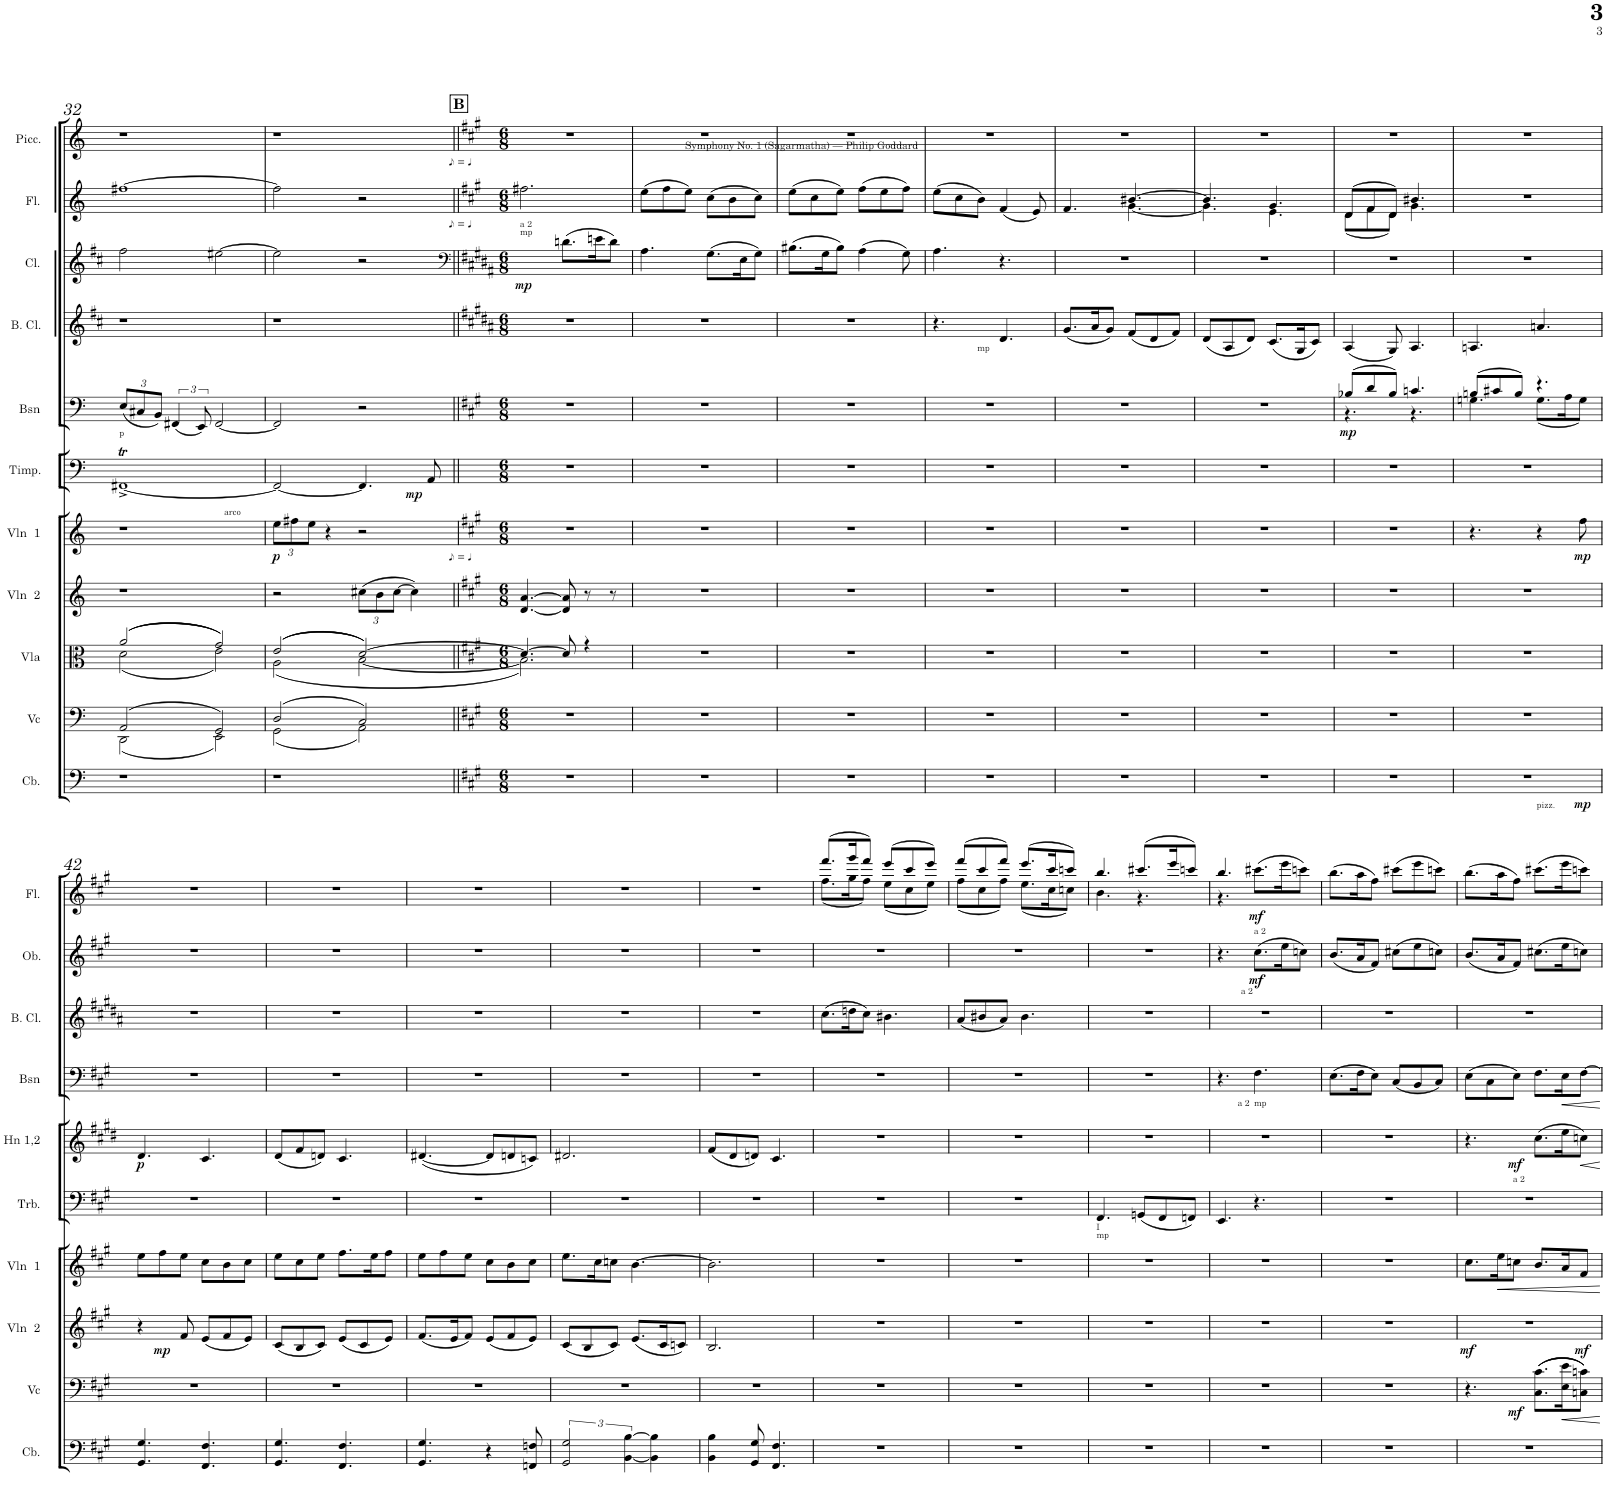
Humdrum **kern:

**kern	**dynam	**kern	**dynam	**kern	**kern	**dynam	**kern	**dynam	**kern	**dynam	**kern	**kern	**dynam	**kern	**dynam	**kern	**kern	**dynam	**kern	**dynam	**kern	**dynam
*part12	*part12	*part11	*part11	*part10	*part9	*part9	*part8	*part8	*part7	*part7	*part6	*part6	*part6	*part5	*part5	*part4	*part3	*part3	*part2	*part2	*part1	*part1
*staff13	*staff13	*staff12	*staff12	*staff11	*staff10	*staff10	*staff9	*staff9	*staff8	*staff8	*staff7	*staff6	*staff6/7	*staff5	*staff5	*staff4	*staff3	*staff3	*staff2	*staff2	*staff1	*staff1
*I"Contrabass	*	*I"Violoncello	*	*I"Viola	*I"Violin  2	*	*I"Violin  1	*	*I"Timpani	*	*I"Horn in F 1, 2	*	*	*I"Bassoon 1, 2	*	*I"Bass Clarinet in Bb	*I"Clarinet in Bb 1, 2	*	*I"Oboe 1, 2	*	*I"Flute 1, 2	*
*I'Cb.	*	*I'Vc	*	*I'Vla	*I'Vln  2	*	*I'Vln  1	*	*I'Timp.	*	*I'Hn 1,2	*	*	*I'Bsn	*	*I'B. Cl.	*I'Cl.	*	*I'Ob.	*	*I'Fl.	*
!!LO:PB:g=z
*clefF4	*	*clefF4	*	*clefC3	*clefG2	*	*clefG2	*	*clefF4	*	*clefF4	*clefG2	*	*clefF4	*	*clefG2	*clefG2	*	*clefG2	*	*clefG2	*
*Trd7c12	*	*	*	*	*	*	*	*	*	*	*	*Trd4c7	*	*	*	*Trd8c14	*Trd1c2	*	*	*	*	*
*k[]	*	*k[]	*	*k[]	*k[]	*	*k[]	*	*k[]	*	*k[]	*k[f#]	*	*k[]	*	*k[f#c#]	*k[f#c#]	*	*k[]	*	*k[]	*
*M4/4	*	*M4/4	*	*M4/4	*M4/4	*	*M4/4	*	*M4/4	*	*M4/4	*M4/4	*	*M4/4	*	*M4/4	*M4/4	*	*M4/4	*	*M4/4	*
=32	=32	=32	=32	=32	=32	=32	=32	=32	=32	=32	=32	=32	=32	=32	=32	=32	=32	=32	=32	=32	=32	=32
*	*	*^	*	*^	*	*	*	*	*	*	*	*	*	*	*	*	*	*	*	*	*	*
*	*	*	*	*	*	*	*	*	*	*	*	*	*	*	*	*Xbrackettup	*	*	*	*	*	*	*	*
!	!	!	!	!	!	!	!	!	!	!	!	!	!	!	!	!LO:TX:b:t=p	!	!	!	!	!	!	!	!
1r	.	(2AA/	(2DD\	.	((2a/	(2d\	1r	.	1r	.	[1FF#Xt^	.	1r	1r	.	(12E/L	.	1r	2ff#\	.	1r	.	[1ff#X	.
.	.	.	.	.	.	.	.	.	.	.	.	.	.	.	.	12C#X/	.	.	.	.	.	.	.	.
.	.	.	.	.	.	.	.	.	.	.	.	.	.	.	.	12BB/J)	.	.	.	.	.	.	.	.
*	*	*	*	*	*	*	*	*	*	*	*	*	*	*	*	*brackettup	*	*	*	*	*	*	*	*
.	.	.	.	.	.	.	.	.	.	.	.	.	.	.	.	(6FF#X/	.	.	.	.	.	.	.	.
.	.	.	.	.	.	.	.	.	.	.	.	.	.	.	.	12EE/)	.	.	.	.	.	.	.	.
.	.	2GG/)	2EE\)	.	2g/))	2e\)	.	.	.	.	.	.	.	.	.	[2FF#/	.	.	[2ee#X\	.	.	.	.	.
=33	=33	=33	=33	=33	=33	=33	=33	=33	=33	=33	=33	=33	=33	=33	=33	=33	=33	=33	=33	=33	=33	=33	=33	=33
*	*	*	*	*	*	*	*	*	*Xbrackettup	*	*	*	*	*	*	*	*	*	*	*	*	*	*	*
!	!	!	!	!	!	!	!	!	!	!LO:DY:b	!	!	!	!	!	!	!	!	!	!	!	!	!	!
*	*	*	*	*	*	*	*	*	*	*	*^	*	*	*	*	*	*	*	*	*	*	*	*^	*
1r	.	(2D/	(2GG\	.	((2e/	(2A\	2r	.	12ee\L	p	2FF#/_	2.ryy	.	1r	1r	.	2FF#/]	.	1r	2ee#\]	.	1r	.	2ff#\]	2ryy	.
.	.	.	.	.	.	.	.	.	12ff#X\	.	.	.	.	.	.	.	.	.	.	.	.	.	.	.	.	.
.	.	.	.	.	.	.	.	.	12ee\J	.	.	.	.	.	.	.	.	.	.	.	.	.	.	.	.	.
.	.	.	.	.	.	.	.	.	4r	.	.	.	.	.	.	.	.	.	.	.	.	.	.	.	.	.
*	*	*	*	*	*	*	*Xbrackettup	*	*	*	*	*	*	*	*	*	*	*	*	*	*	*	*	*	*	*
.	.	2C/)	2AA\)	.	[2d/))	[2B\	(12cc#X\L	.	2r	.	4.FF#/]	.	.	.	.	.	2r	.	.	2r	.	.	.	2r	4ryy	.
.	.	.	.	.	.	.	12b\	.	.	.	.	.	.	.	.	.	.	.	.	.	.	.	.	.	.	.
.	.	.	.	.	.	.	[12cc#\J	.	.	.	.	.	.	.	.	.	.	.	.	.	.	.	.	.	.	.
!	!	!	!	!	!	!	!	!	!	!	!	!	!LO:DY:b	!	!	!	!	!	!	!	!	!	!	!	!	!
.	.	.	.	.	.	.	4cc#\])	.	.	.	.	4ryy	mp	.	.	.	.	.	.	.	.	.	.	.	8ryy	.
.	.	.	.	.	.	.	.	.	.	.	8AA/	.	.	.	.	.	.	.	.	.	.	.	.	.	16ryy	.
.	.	.	.	.	.	.	.	.	.	.	.	.	.	.	.	.	.	.	.	.	.	.	.	.	32ryy	.
.	.	.	.	.	.	.	.	.	.	.	.	.	.	.	.	.	.	.	.	.	.	.	.	.	64ryy	.
.	.	.	.	.	.	.	.	.	.	.	.	.	.	.	.	.	.	.	.	.	.	.	.	.	128...ryy	.
.	.	.	.	.	.	.	.	.	.	.	.	.	.	.	.	.	.	.	.	.	.	.	.	.	1024ryy	.
*	*	*v	*v	*	*	*	*	*	*	*	*v	*v	*	*	*	*	*	*	*	*	*	*	*	*v	*v	*
=34||	=34||	=34||	=34||	=34||	=34||	=34||	=34||	=34||	=34||	=34||	=34||	=34||	=34||	=34||	=34||	=34||	=34||	=34||	=34||	=34||	=34||	=34||	=34||
*	*	*	*	*	*	*	*	*	*	*	*	*	*	*	*	*	*	*clefF4	*	*	*	*	*
*k[f#c#g#]	*	*k[f#c#g#]	*	*k[f#c#g#]	*	*k[f#c#g#]	*	*k[f#c#g#]	*	*	*	*k[f#c#g#]	*k[f#c#g#d#]	*	*k[f#c#g#]	*	*k[f#c#g#d#a#]	*k[f#c#g#d#a#]	*	*k[f#c#g#]	*	*k[f#c#g#]	*
*A:	*	*A:	*	*A:	*	*A:	*	*A:	*	*	*	*A:	*E:	*	*A:	*	*B:	*B:	*	*A:	*	*A:	*
*M6/8	*	*M6/8	*	*M6/8	*	*M6/8	*	*M6/8	*	*M6/8	*	*M6/8	*M6/8	*	*M6/8	*	*M6/8	*M6/8	*	*M6/8	*	*M6/8	*
*	*	*^	*	*	*	*	*	*	*	*^	*	*	*	*	*	*	*	*	*	*	*	*^	*
!	!	!	!	!	!	!	!	!	!	!	!	!	!	!	!	!	!	!	!	!	!	!	!	!LO:TX:b:t=a 2	!	!
!	!	!	!	!	!	!	!	!	!	!	!	!	!	!	!	!	!	!	!	!	!	!	!	!LO:TX:b:t=mp	!	!
!	!	!	!	!	!	!	!	!	!	!	!	!	!	!	!	!	!	!	!	!	!LO:DY:b	!	!	!	!	!
*	*	*v	*v	*	*	*	*	*	*	*	*v	*v	*	*	*	*	*	*	*	*	*	*	*	*v	*v	*
2.r	.	2.r	.	4.d/_	2.B\])	[4.d/ [4.a/	.	2.r	.	2.r	.	2.r	2.r	.	2.r	.	2.r	4.ryy	mp	2.r	.	2.ff#X\	.
.	.	.	.	8d/]	.	8d/] 8a/]	.	.	.	.	.	.	.	.	.	.	.	(8.dn\L	.	.	.	.	.
.	.	.	.	4r	.	8r	.	.	.	.	.	.	.	.	.	.	.	.	.	.	.	.	.
.	.	.	.	.	.	.	.	.	.	.	.	.	.	.	.	.	.	16en\K	.	.	.	.	.
.	.	.	.	.	.	8r	.	.	.	.	.	.	.	.	.	.	.	8d\J)	.	.	.	.	.
*	*	*	*	*v	*v	*	*	*	*	*	*	*	*	*	*	*	*	*	*	*	*	*	*
=35	=35	=35	=35	=35	=35	=35	=35	=35	=35	=35	=35	=35	=35	=35	=35	=35	=35	=35	=35	=35	=35	=35
2.r	.	2.r	.	2.r	2.r	.	2.r	.	2.r	.	2.r	2.r	.	2.r	.	2.r	4.A#\	.	2.r	.	(8ee\L	.
.	.	.	.	.	.	.	.	.	.	.	.	.	.	.	.	.	.	.	.	.	8ff#\	.
.	.	.	.	.	.	.	.	.	.	.	.	.	.	.	.	.	.	.	.	.	8ee\J)	.
.	.	.	.	.	.	.	.	.	.	.	.	.	.	.	.	.	(8.G#\L	.	.	.	(8cc#\L	.
.	.	.	.	.	.	.	.	.	.	.	.	.	.	.	.	.	.	.	.	.	8b\	.
.	.	.	.	.	.	.	.	.	.	.	.	.	.	.	.	.	16E\K	.	.	.	.	.
.	.	.	.	.	.	.	.	.	.	.	.	.	.	.	.	.	8G#\J)	.	.	.	8cc#\J)	.
=36	=36	=36	=36	=36	=36	=36	=36	=36	=36	=36	=36	=36	=36	=36	=36	=36	=36	=36	=36	=36	=36	=36
2.r	.	2.r	.	2.r	2.r	.	2.r	.	2.r	.	2.r	2.r	.	2.r	.	2.r	(8.B#X\L	.	2.r	.	(8ee\L	.
.	.	.	.	.	.	.	.	.	.	.	.	.	.	.	.	.	.	.	.	.	8cc#\	.
.	.	.	.	.	.	.	.	.	.	.	.	.	.	.	.	.	16G#\K	.	.	.	.	.
.	.	.	.	.	.	.	.	.	.	.	.	.	.	.	.	.	8B#\J)	.	.	.	8ee\J)	.
.	.	.	.	.	.	.	.	.	.	.	.	.	.	.	.	.	(4A#\	.	.	.	(8ff#\L	.
.	.	.	.	.	.	.	.	.	.	.	.	.	.	.	.	.	.	.	.	.	8ee\	.
.	.	.	.	.	.	.	.	.	.	.	.	.	.	.	.	.	8G#\)	.	.	.	8ff#\J)	.
=37	=37	=37	=37	=37	=37	=37	=37	=37	=37	=37	=37	=37	=37	=37	=37	=37	=37	=37	=37	=37	=37	=37
*	*	*	*	*	*	*	*	*	*	*	*	*	*	*	*	*^	*	*	*	*	*	*
2.r	.	2.r	.	2.r	2.r	.	2.r	.	2.r	.	2.r	2.r	.	2.r	.	4.r	4ryy	4.A#\	.	2.r	.	(8ee\L	.
.	.	.	.	.	.	.	.	.	.	.	.	.	.	.	.	.	.	.	.	.	.	8cc#\	.
!	!	!	!	!	!	!	!	!	!	!	!	!	!	!	!	!	!LO:TX:b:t=mp	!	!	!	!	!	!
.	.	.	.	.	.	.	.	.	.	.	.	.	.	.	.	.	2ryy	.	.	.	.	8b\J)	.
.	.	.	.	.	.	.	.	.	.	.	.	.	.	.	.	4.d#/	.	4.r	.	.	.	(4f#/	.
.	.	.	.	.	.	.	.	.	.	.	.	.	.	.	.	.	.	.	.	.	.	8e/)	.
*	*	*	*	*	*	*	*	*	*	*	*	*	*	*	*	*v	*v	*	*	*	*	*	*
=38	=38	=38	=38	=38	=38	=38	=38	=38	=38	=38	=38	=38	=38	=38	=38	=38	=38	=38	=38	=38	=38	=38
*	*	*	*	*	*	*	*	*	*	*	*	*	*	*	*	*	*	*	*	*	*^	*
2.r	.	2.r	.	2.r	2.r	.	2.r	.	2.r	.	2.r	2.r	.	2.r	.	(8.g#/L	2.r	.	2.r	.	4.f#/	4.ryy	.
.	.	.	.	.	.	.	.	.	.	.	.	.	.	.	.	16a#/K	.	.	.	.	.	.	.
.	.	.	.	.	.	.	.	.	.	.	.	.	.	.	.	8g#/J)	.	.	.	.	.	.	.
.	.	.	.	.	.	.	.	.	.	.	.	.	.	.	.	(8f#/L	.	.	.	.	[4.b#X/	[4.g#\	.
.	.	.	.	.	.	.	.	.	.	.	.	.	.	.	.	8d#/	.	.	.	.	.	.	.
.	.	.	.	.	.	.	.	.	.	.	.	.	.	.	.	8f#/J)	.	.	.	.	.	.	.
=39	=39	=39	=39	=39	=39	=39	=39	=39	=39	=39	=39	=39	=39	=39	=39	=39	=39	=39	=39	=39	=39	=39	=39
2.r	.	2.r	.	2.r	2.r	.	2.r	.	2.r	.	2.r	2.r	.	2.r	.	(8d#/L	2.r	.	2.r	.	4.b#/]	4.g#\]	.
.	.	.	.	.	.	.	.	.	.	.	.	.	.	.	.	8A#/	.	.	.	.	.	.	.
.	.	.	.	.	.	.	.	.	.	.	.	.	.	.	.	8d#/J)	.	.	.	.	.	.	.
.	.	.	.	.	.	.	.	.	.	.	.	.	.	.	.	(8.c#/L	.	.	.	.	4.g#/	4.e\	.
.	.	.	.	.	.	.	.	.	.	.	.	.	.	.	.	16G#/K	.	.	.	.	.	.	.
.	.	.	.	.	.	.	.	.	.	.	.	.	.	.	.	8c#/J)	.	.	.	.	.	.	.
=40	=40	=40	=40	=40	=40	=40	=40	=40	=40	=40	=40	=40	=40	=40	=40	=40	=40	=40	=40	=40	=40	=40	=40
*	*	*	*	*	*	*	*	*	*	*	*	*	*	*^	*	*	*	*	*	*	*	*	*
!	!	!	!	!	!	!	!	!	!	!	!	!	!	!	!	!LO:DY:b	!	!	!	!	!	!	!	!
2.r	.	2.r	.	2.r	2.r	.	2.r	.	2.r	.	2.r	2.r	.	(8B-X/L	4.r	mp	(4A#/	2.r	.	2.r	.	(8d/L	(8d\L	.
.	.	.	.	.	.	.	.	.	.	.	.	.	.	8d/	.	.	.	.	.	.	.	8f#/	8f#\	.
.	.	.	.	.	.	.	.	.	.	.	.	.	.	8B-/J)	.	.	8G#/)	.	.	.	.	8d/J)	8d\J)	.
.	.	.	.	.	.	.	.	.	.	.	.	.	.	4.cn/	4.r	.	4.A#/	.	.	.	.	4.b#X/	4.g#\	.
*	*	*	*	*	*	*	*	*	*	*	*	*	*	*	*	*	*	*	*	*	*	*v	*v	*
=41	=41	=41	=41	=41	=41	=41	=41	=41	=41	=41	=41	=41	=41	=41	=41	=41	=41	=41	=41	=41	=41	=41	=41
*^	*	*	*	*	*	*	*	*	*	*	*	*	*	*	*	*	*	*	*	*	*	*	*
*	*^	*	*	*	*	*	*	*	*	*	*	*	*	*	*	*	*	*	*	*	*	*	*	*
2.r	2ryy	4.ryy	.	2.r	.	2.r	2.r	.	4.r	.	2.r	.	2.r	2.r	.	(8Bn/L	4.Gn\	.	4.An/	2.r	.	2.r	.	2.r	.
.	.	.	.	.	.	.	.	.	.	.	.	.	.	.	.	8c#X/	.	.	.	.	.	.	.	.	.
.	.	.	.	.	.	.	.	.	.	.	.	.	.	.	.	8B/J)	.	.	.	.	.	.	.	.	.
!	!	!LO:TX:b:t=pizz.	!	!	!	!	!	!	!	!	!	!	!	!	!	!	!	!	!	!	!	!	!	!	!
.	.	4.ryy	.	.	.	.	.	.	4r	.	.	.	.	.	.	4.r	(8.G\L	.	4.an/	.	.	.	.	.	.
.	8ryy	.	.	.	.	.	.	.	.	.	.	.	.	.	.	.	.	.	.	.	.	.	.	.	.
.	.	.	.	.	.	.	.	.	.	.	.	.	.	.	.	.	16A\K	.	.	.	.	.	.	.	.
!	!	!	!LO:DY:b	!	!	!	!	!	!	!LO:DY:b	!	!	!	!	!	!	!	!	!	!	!	!	!	!	!
.	8ryy	.	mp	.	.	.	.	.	8ff#\	mp	.	.	.	.	.	.	8G\J)	.	.	.	.	.	.	.	.
!!LO:LB:g=z
=42	=42	=42	=42	=42	=42	=42	=42	=42	=42	=42	=42	=42	=42	=42	=42	=42	=42	=42	=42	=42	=42	=42	=42	=42	=42
!	!	!	!	!	!	!	!	!	!	!	!	!	!	!	!LO:DY:b	!	!	!	!	!	!	!	!	!	!
*v	*v	*v	*	*	*	*	*^	*	*	*	*	*	*	*	*	*v	*v	*	*	*	*	*	*	*	*
4.GG#/ 4.G#/	.	2.r	.	2.r	4r	8ryy	.	8ee\L	.	2.r	.	2.r	4.d#/	p	2.r	.	2.r	2.r	.	2.r	.	2.r	.
!	!	!	!	!	!	!	!LO:DY:b	!	!	!	!	!	!	!	!	!	!	!	!	!	!	!	!
.	.	.	.	.	.	2ryy	mp	8ff#\	.	.	.	.	.	.	.	.	.	.	.	.	.	.	.
.	.	.	.	.	8f#/	.	.	8ee\J	.	.	.	.	.	.	.	.	.	.	.	.	.	.	.
4.FF#/ 4.F#/	.	.	.	.	(8e/L	.	.	8cc#\L	.	.	.	.	4.c#/	.	.	.	.	.	.	.	.	.	.
.	.	.	.	.	8f#/	.	.	8b\	.	.	.	.	.	.	.	.	.	.	.	.	.	.	.
.	.	.	.	.	8e/J)	8ryy	.	8cc#\J	.	.	.	.	.	.	.	.	.	.	.	.	.	.	.
*	*	*	*	*	*v	*v	*	*	*	*	*	*	*	*	*	*	*	*	*	*	*	*	*
=43	=43	=43	=43	=43	=43	=43	=43	=43	=43	=43	=43	=43	=43	=43	=43	=43	=43	=43	=43	=43	=43	=43
4.GG#/ 4.G#/	.	2.r	.	2.r	(8c#/L	.	8ee\L	.	2.r	.	2.r	(8d#/L	.	2.r	.	2.r	2.r	.	2.r	.	2.r	.
.	.	.	.	.	8B/	.	8cc#\	.	.	.	.	8f#/	.	.	.	.	.	.	.	.	.	.
.	.	.	.	.	8c#/J)	.	8ee\J	.	.	.	.	8dn/J)	.	.	.	.	.	.	.	.	.	.
4.FF#/ 4.F#/	.	.	.	.	(8e/L	.	8.ff#\L	.	.	.	.	4.c#/	.	.	.	.	.	.	.	.	.	.
.	.	.	.	.	8c#/	.	.	.	.	.	.	.	.	.	.	.	.	.	.	.	.	.
.	.	.	.	.	.	.	16ee\K	.	.	.	.	.	.	.	.	.	.	.	.	.	.	.
.	.	.	.	.	8e/J)	.	8ff#\J	.	.	.	.	.	.	.	.	.	.	.	.	.	.	.
=44	=44	=44	=44	=44	=44	=44	=44	=44	=44	=44	=44	=44	=44	=44	=44	=44	=44	=44	=44	=44	=44	=44
4.GG#/ 4.G#/	.	2.r	.	2.r	(8.f#/L	.	8ee\L	.	2.r	.	2.r	([4.d#X/	.	2.r	.	2.r	2.r	.	2.r	.	2.r	.
.	.	.	.	.	.	.	8ff#\	.	.	.	.	.	.	.	.	.	.	.	.	.	.	.
.	.	.	.	.	16e/K	.	.	.	.	.	.	.	.	.	.	.	.	.	.	.	.	.
.	.	.	.	.	8f#/J)	.	8ee\J	.	.	.	.	.	.	.	.	.	.	.	.	.	.	.
4r	.	.	.	.	(8e/L	.	8cc#\L	.	.	.	.	8d#/L]	.	.	.	.	.	.	.	.	.	.
.	.	.	.	.	8f#/	.	8b\	.	.	.	.	8dn/	.	.	.	.	.	.	.	.	.	.
8FFn/ 8Fn/	.	.	.	.	8e/J)	.	8cc#\J	.	.	.	.	8cn/J)	.	.	.	.	.	.	.	.	.	.
=45	=45	=45	=45	=45	=45	=45	=45	=45	=45	=45	=45	=45	=45	=45	=45	=45	=45	=45	=45	=45	=45	=45
3GG#/ 3G#/	.	2.r	.	2.r	(8c#/L	.	8.ee\L	.	2.r	.	2.r	2.d#X/	.	2.r	.	2.r	2.r	.	2.r	.	2.r	.
.	.	.	.	.	8B/	.	.	.	.	.	.	.	.	.	.	.	.	.	.	.	.	.
.	.	.	.	.	.	.	16cc#\K	.	.	.	.	.	.	.	.	.	.	.	.	.	.	.
.	.	.	.	.	8c#/J)	.	8ccn\J	.	.	.	.	.	.	.	.	.	.	.	.	.	.	.
[6BB\ [6B\	.	.	.	.	.	.	.	.	.	.	.	.	.	.	.	.	.	.	.	.	.	.
.	.	.	.	.	(8.e/L	.	[4.b\	.	.	.	.	.	.	.	.	.	.	.	.	.	.	.
4BB\] 4B\]	.	.	.	.	.	.	.	.	.	.	.	.	.	.	.	.	.	.	.	.	.	.
.	.	.	.	.	16c#/K	.	.	.	.	.	.	.	.	.	.	.	.	.	.	.	.	.
.	.	.	.	.	8cn/J)	.	.	.	.	.	.	.	.	.	.	.	.	.	.	.	.	.
=46	=46	=46	=46	=46	=46	=46	=46	=46	=46	=46	=46	=46	=46	=46	=46	=46	=46	=46	=46	=46	=46	=46
4BB\ 4B\	.	2.r	.	2.r	2.B/	.	2.b\]	.	2.r	.	2.r	(8f#/L	.	2.r	.	2.r	2.r	.	2.r	.	2.r	.
.	.	.	.	.	.	.	.	.	.	.	.	8d#/	.	.	.	.	.	.	.	.	.	.
8GG#/ 8G#/	.	.	.	.	.	.	.	.	.	.	.	8dn/J)	.	.	.	.	.	.	.	.	.	.
4.FF#/ 4.F#/	.	.	.	.	.	.	.	.	.	.	.	4.c#/	.	.	.	.	.	.	.	.	.	.
=47	=47	=47	=47	=47	=47	=47	=47	=47	=47	=47	=47	=47	=47	=47	=47	=47	=47	=47	=47	=47	=47	=47
*	*	*	*	*	*	*	*	*	*	*	*	*	*	*	*	*	*	*	*	*	*^	*
2.r	.	2.r	.	2.r	2.r	.	2.r	.	2.r	.	2.r	2.r	.	2.r	.	(8.cc#\L	2.r	.	2.r	.	(8.fff#/L	(8.ff#\L	.
.	.	.	.	.	.	.	.	.	.	.	.	.	.	.	.	16ddn\K	.	.	.	.	16ggg#/K	16gg#\K	.
.	.	.	.	.	.	.	.	.	.	.	.	.	.	.	.	8cc#\J)	.	.	.	.	8fff#/J)	8ff#\J)	.
.	.	.	.	.	.	.	.	.	.	.	.	.	.	.	.	4.b#X\	.	.	.	.	(8eee/L	(8ee\L	.
.	.	.	.	.	.	.	.	.	.	.	.	.	.	.	.	.	.	.	.	.	8ccc#/	8cc#\	.
.	.	.	.	.	.	.	.	.	.	.	.	.	.	.	.	.	.	.	.	.	8eee/J)	8ee\J)	.
=48	=48	=48	=48	=48	=48	=48	=48	=48	=48	=48	=48	=48	=48	=48	=48	=48	=48	=48	=48	=48	=48	=48	=48
2.r	.	2.r	.	2.r	2.r	.	2.r	.	2.r	.	2.r	2.r	.	2.r	.	(8a#/L	2.r	.	2.r	.	(8fff#/L	(8ff#\L	.
.	.	.	.	.	.	.	.	.	.	.	.	.	.	.	.	8b#X/	.	.	.	.	8ccc#/	8cc#\	.
.	.	.	.	.	.	.	.	.	.	.	.	.	.	.	.	8a#/J)	.	.	.	.	8fff#/J)	8ff#\J)	.
.	.	.	.	.	.	.	.	.	.	.	.	.	.	.	.	4.b#\	.	.	.	.	(8.eee/L	(8.ee\L	.
.	.	.	.	.	.	.	.	.	.	.	.	.	.	.	.	.	.	.	.	.	16ccc#/K	16cc#\K	.
.	.	.	.	.	.	.	.	.	.	.	.	.	.	.	.	.	.	.	.	.	8cccn/J)	8ccn\J)	.
=49	=49	=49	=49	=49	=49	=49	=49	=49	=49	=49	=49	=49	=49	=49	=49	=49	=49	=49	=49	=49	=49	=49	=49
!	!	!	!	!	!	!	!	!	!	!	!LO:TX:b:t=I	!	!	!	!	!	!	!	!	!	!	!	!
!	!	!	!	!	!	!	!	!	!	!	!LO:TX:b:t=mp	!	!	!	!	!	!	!	!	!	!	!	!
2.r	.	2.r	.	2.r	2.r	.	2.r	.	2.r	.	4.FF#/	2.r	.	2.r	.	2.r	2.r	.	2.r	.	4.bb/	4.b\	.
.	.	.	.	.	.	.	.	.	.	.	(8GGn/L	.	.	.	.	.	.	.	.	.	(8.ccc#X/L	4.r	.
.	.	.	.	.	.	.	.	.	.	.	8FF#/	.	.	.	.	.	.	.	.	.	.	.	.
.	.	.	.	.	.	.	.	.	.	.	.	.	.	.	.	.	.	.	.	.	16eee/K	.	.
.	.	.	.	.	.	.	.	.	.	.	8FFn/J)	.	.	.	.	.	.	.	.	.	8cccn/J)	.	.
=50	=50	=50	=50	=50	=50	=50	=50	=50	=50	=50	=50	=50	=50	=50	=50	=50	=50	=50	=50	=50	=50	=50	=50
*	*	*	*	*	*	*	*	*	*	*	*	*	*	*^	*	*	*	*	*^	*	*	*	*
2.r	.	2.r	.	2.r	2.r	.	2.r	.	2.r	.	4.EE/	2.r	.	4.r	8ryy	.	2.r	2.r	.	4.r	8ryy	.	4.bb/	4.r	.
.	.	.	.	.	.	.	.	.	.	.	.	.	.	.	32ryy	.	.	.	.	.	16ryy	.	.	.	.
.	.	.	.	.	.	.	.	.	.	.	.	.	.	.	64ryy	.	.	.	.	.	.	.	.	.	.
.	.	.	.	.	.	.	.	.	.	.	.	.	.	.	128ryy	.	.	.	.	.	.	.	.	.	.
.	.	.	.	.	.	.	.	.	.	.	.	.	.	.	256ryy	.	.	.	.	.	.	.	.	.	.
.	.	.	.	.	.	.	.	.	.	.	.	.	.	.	1024ryy	.	.	.	.	.	.	.	.	.	.
!	!	!	!	!	!	!	!	!	!	!	!	!	!	!	!LO:TX:b:t=a 2	!	!	!	!	!	!	!	!	!	!
.	.	.	.	.	.	.	.	.	.	.	.	.	.	.	2ryy	.	.	.	.	.	.	.	.	.	.
.	.	.	.	.	.	.	.	.	.	.	.	.	.	.	.	.	.	.	.	.	64..ryy	.	.	.	.
!	!	!	!	!	!	!	!	!	!	!	!	!	!	!	!	!	!	!	!	!	!LO:TX:b:t=a 2	!	!	!	!
.	.	.	.	.	.	.	.	.	.	.	.	.	.	.	.	.	.	.	.	.	2ryy	.	.	.	.
!	!	!	!	!	!	!	!	!	!	!	!	!	!	!	!	!	!	!	!	!	!	!	!LO:TX:b:t=a 2	!	!
!	!	!	!	!	!	!	!	!	!	!	!	!	!	!LO:TX:b:t=mp	!	!	!	!	!	!	!	!	!	!	!
!	!	!	!	!	!	!	!	!	!	!	!	!	!	!	!	!	!	!	!	!	!	!LO:DY:b	!	!	!LO:DY:b
.	.	.	.	.	.	.	.	.	.	.	4.r	.	.	4.F#\	.	.	.	.	.	(8.cc#\L	.	mf	(8.ccc#X\L	4.ryy	mf
.	.	.	.	.	.	.	.	.	.	.	.	.	.	.	.	.	.	.	.	16ee\K	.	.	16eee\K	.	.
.	.	.	.	.	.	.	.	.	.	.	.	.	.	.	.	.	.	.	.	8ccn\J)	.	.	8cccn\J)	.	.
.	.	.	.	.	.	.	.	.	.	.	.	.	.	.	16ryy	.	.	.	.	.	.	.	.	.	.
.	.	.	.	.	.	.	.	.	.	.	.	.	.	.	.	.	.	.	.	.	32ryy	.	.	.	.
.	.	.	.	.	.	.	.	.	.	.	.	.	.	.	.	.	.	.	.	.	256ryy	.	.	.	.
.	.	.	.	.	.	.	.	.	.	.	.	.	.	.	512.ryy	.	.	.	.	.	.	.	.	.	.
*	*	*	*	*	*	*	*	*	*	*	*	*	*	*	*	*	*	*	*	*v	*v	*	*	*	*
*	*	*	*	*	*	*	*	*	*	*	*	*	*	*v	*v	*	*	*	*	*	*	*v	*v	*
=51	=51	=51	=51	=51	=51	=51	=51	=51	=51	=51	=51	=51	=51	=51	=51	=51	=51	=51	=51	=51	=51	=51
2.r	.	2.r	.	2.r	2.r	.	2.r	.	2.r	.	2.r	2.r	.	(8.E\L	.	2.r	2.r	.	(8.b/L	.	(8.bb\L	.
.	.	.	.	.	.	.	.	.	.	.	.	.	.	16F#\K	.	.	.	.	16a/K	.	16aa\K	.
.	.	.	.	.	.	.	.	.	.	.	.	.	.	8E\J)	.	.	.	.	8f#/J)	.	8ff#\J)	.
.	.	.	.	.	.	.	.	.	.	.	.	.	.	(8C#/L	.	.	.	.	(8cc#X\L	.	(8ccc#X\L	.
.	.	.	.	.	.	.	.	.	.	.	.	.	.	8BB/	.	.	.	.	8ee\	.	8eee\	.
.	.	.	.	.	.	.	.	.	.	.	.	.	.	8C#/J)	.	.	.	.	8ccn\J)	.	8cccn\J)	.
=52	=52	=52	=52	=52	=52	=52	=52	=52	=52	=52	=52	=52	=52	=52	=52	=52	=52	=52	=52	=52	=52	=52
!	!	!	!	!	!	!LO:DY:b	!	!	!	!	!	!	!	!	!	!	!	!	!	!	!	!
*	*	*^	*	*	*^	*	*	*	*	*	*	*^	*	*	*	*	*	*	*	*	*	*
2.r	.	4.r	4ryy	.	2.r	2.r	2ryy	mf	8.cc#\L	.	2.r	.	2.r	4.r	4ryy	.	(8E\L	.	2.r	2.r	.	(8.b/L	.	(8.bb\L	.
.	.	.	.	.	.	.	.	.	.	.	.	.	.	.	.	.	8C#\	.	.	.	.	.	.	.	.
.	.	.	.	.	.	.	.	.	16ee\K	.	.	.	.	.	.	.	.	.	.	.	.	16a/K	.	16aa\K	.
!	!	!	!	!	!	!	!	!	!	!	!	!	!	!	!LO:TX:b:t=a 2	!	!	!	!	!	!	!	!	!	!
!	!	!	!	!LO:DY:b	!	!	!	!	!	!	!	!	!	!	!	!LO:DY:b	!	!	!	!	!	!	!	!	!
.	.	.	2ryy	mf	.	.	.	.	8ccn\J	.	.	.	.	.	2ryy	mf	8E\J)	.	.	.	.	8f#/J)	.	8ff#\J)	.
.	.	((8.C#\ 8.c#\L	.	.	.	.	.	.	8.b/L	.	.	.	.	(8.cc#\L	.	.	8.F#\L	.	.	.	.	(8.cc#X\L	.	(8.ccc#X\L	.
.	.	.	.	.	.	.	8ryy	.	.	.	.	.	.	.	.	.	.	.	.	.	.	.	.	.	.
.	.	16E\ 16e\K	.	.	.	.	.	.	16a/K	.	.	.	.	16ee\K	.	.	16E\K	.	.	.	.	16ee\K	.	16eee\K	.
!	!	!	!	!	!	!	!	!LO:DY:b	!	!	!	!	!	!	!	!	!	!	!	!	!	!	!	!	!
.	.	8Cn\ 8cn\J))	.	.	.	.	8ryy	mf	8f#/J	.	.	.	.	8ccn\J)	.	.	[8F#\J	.	.	.	.	8ccn\J)	.	8cccn\J)	.
*	*	*v	*v	*	*	*v	*v	*	*	*	*	*	*	*v	*v	*	*	*	*	*	*	*	*	*	*
=	=	=	=	=	=	=	=	=	=	=	=	=	=	=	=	=	=	=	=	=	=	=
*-	*-	*-	*-	*-	*-	*-	*-	*-	*-	*-	*-	*-	*-	*-	*-	*-	*-	*-	*-	*-	*-	*-
